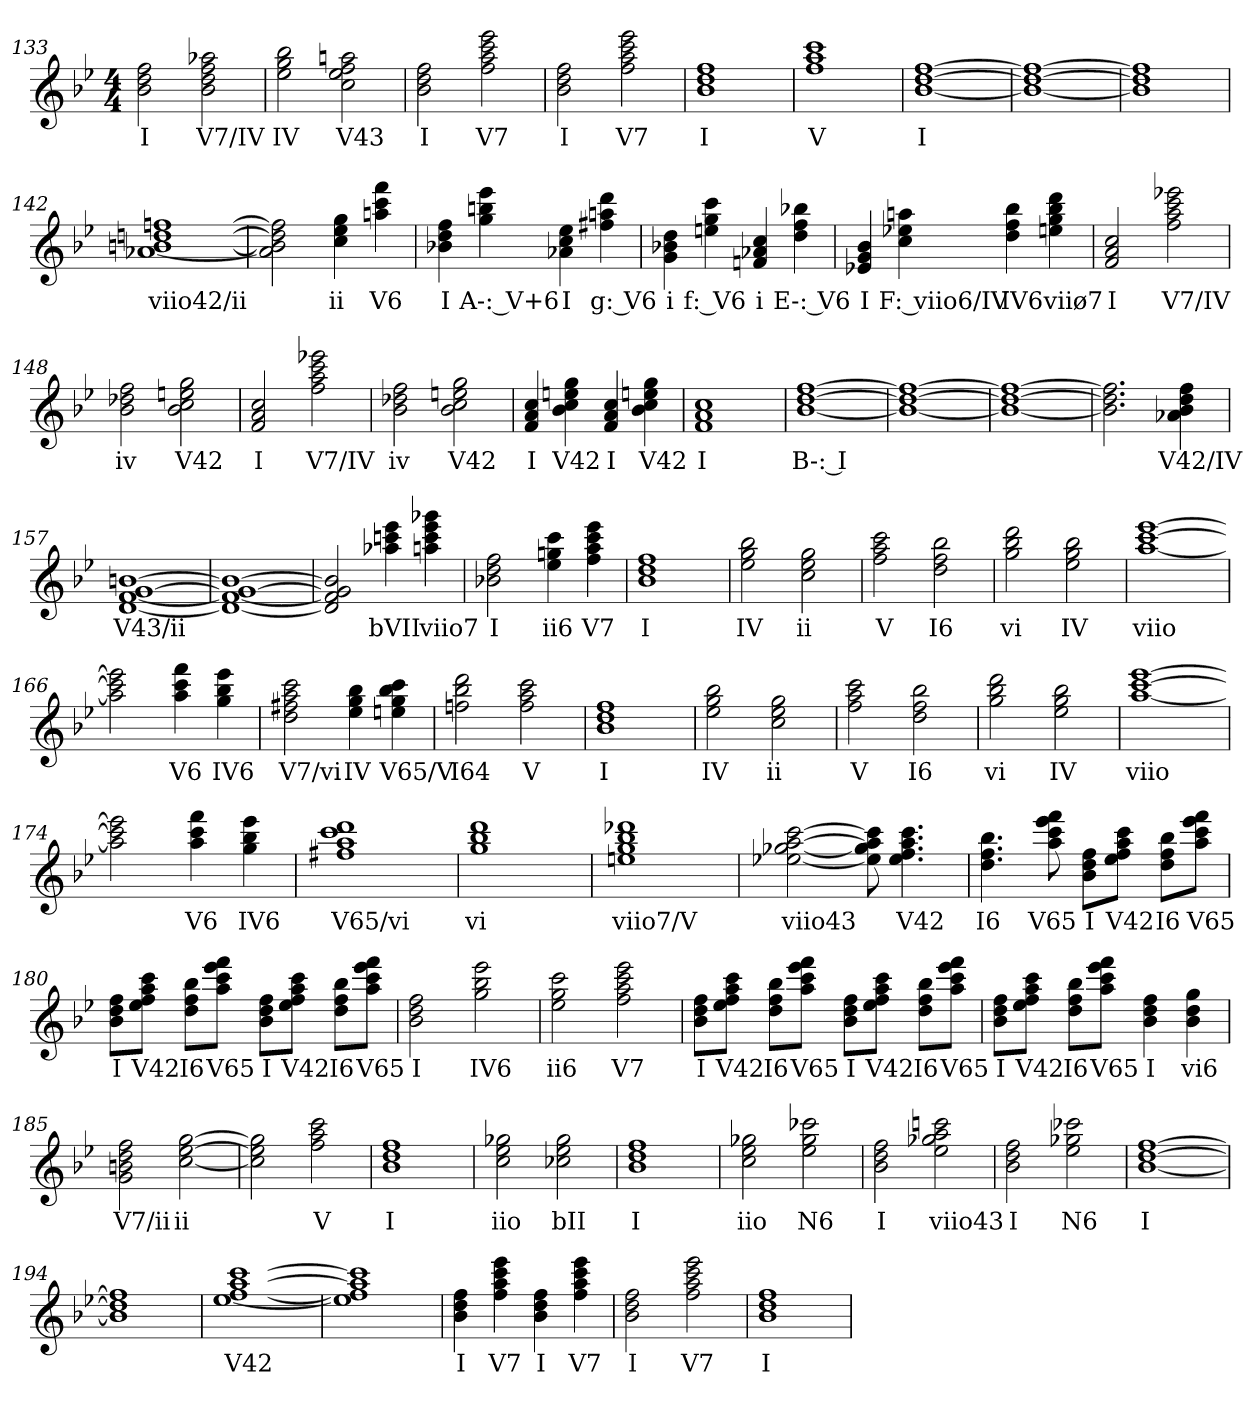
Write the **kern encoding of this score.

**kern	**text
*part1	*part1
*staff1	*staff1
*k[b-e-]	*
*B-:	*
*M4/4	*
=133	=133
2b- 2dd 2ff	I
2b- 2dd 2ff 2aa-X	V7/IV
=134	=134
2ee- 2gg 2bb-	IV
2cc 2ee- 2ff 2aan	V43
=135	=135
2b- 2dd 2ff	I
2ff 2aa 2ccc 2eee-	V7
=136	=136
2b- 2dd 2ff	I
2ff 2aa 2ccc 2eee-	V7
=137	=137
1b- 1dd 1ff	I
=138	=138
1ff 1aa 1ccc	V
=139	=139
[1b- [1dd [1ff	I
=140	=140
1b-_ 1dd_ 1ff_	.
=141	=141
1b-] 1dd] 1ff]	.
=142	=142
[1a-X [1bn [1ddn [1ffn	viio42/ii
=143	=143
2a-] 2b] 2dd] 2ff]	.
4cc 4ee- 4gg	ii
4aan 4ccc 4fff	V6
=144	=144
4b-X 4dd 4ff	I
4gg 4bbn 4eee-	A-: V+6
4a-X 4cc 4ee-	I
4ff#X 4aan 4ddd	g: V6
=145	=145
4g 4b-X 4dd	i
4een 4gg 4ccc	f: V6
4fn 4a-X 4cc	i
4dd 4ff 4bb-X	E-: V6
=146	=146
4e-X 4g 4b-	I
4cc 4ee-X 4aan	F: viio6/IV
4dd 4ff 4bb-	IV6
4een 4gg 4bb- 4ddd	viiø7
=147	=147
2f 2a 2cc	I
2ff 2aa 2ccc 2eee-X	V7/IV
=148	=148
2b- 2dd-X 2ff	iv
2b- 2cc 2een 2gg	V42
=149	=149
2f 2a 2cc	I
2ff 2aa 2ccc 2eee-X	V7/IV
=150	=150
2b- 2dd-X 2ff	iv
2b- 2cc 2een 2gg	V42
=151	=151
4f 4a 4cc	I
4b- 4cc 4een 4gg	V42
4f 4a 4cc	I
4b- 4cc 4een 4gg	V42
=152	=152
1f 1a 1cc	I
=153	=153
[1b- [1dd [1ff	B-: I
=154	=154
1b-_ 1dd_ 1ff_	.
=155	=155
1b-_ 1dd_ 1ff_	.
=156	=156
2.b-] 2.dd] 2.ff]	.
4a-X 4b- 4dd 4ff	V42/IV
=157	=157
[1d [1f [1g [1bn	V43/ii
=158	=158
1d_ 1f_ 1g_ 1b_	.
=159	=159
2d] 2f] 2g] 2b]	.
4aa-X 4cccn 4eee-	bVII
4aan 4ccc 4eee- 4ggg-X	viio7
=160	=160
2b-X 2dd 2ff	I
4ee- 4ggn 4ccc	ii6
4ff 4aa 4ccc 4eee-	V7
=161	=161
1b- 1dd 1ff	I
=162	=162
2ee- 2gg 2bb-	IV
2cc 2ee- 2gg	ii
=163	=163
2ff 2aa 2ccc	V
2dd 2ff 2bb-	I6
=164	=164
2gg 2bb- 2ddd	vi
2ee- 2gg 2bb-	IV
=165	=165
[1aa [1ccc [1eee-	viio
=166	=166
2aa] 2ccc] 2eee-]	.
4aa 4ccc 4fff	V6
4gg 4bb- 4eee-	IV6
=167	=167
2dd 2ff#X 2aa 2ccc	V7/vi
4ee- 4gg 4bb-	IV
4een 4gg 4bb- 4ccc	V65/V
=168	=168
2ffn 2bb- 2ddd	I64
2ff 2aa 2ccc	V
=169	=169
1b- 1dd 1ff	I
=170	=170
2ee- 2gg 2bb-	IV
2cc 2ee- 2gg	ii
=171	=171
2ff 2aa 2ccc	V
2dd 2ff 2bb-	I6
=172	=172
2gg 2bb- 2ddd	vi
2ee- 2gg 2bb-	IV
=173	=173
[1aa [1ccc [1eee-	viio
=174	=174
2aa] 2ccc] 2eee-]	.
4aa 4ccc 4fff	V6
4gg 4bb- 4eee-	IV6
=175	=175
1ff#X 1aa 1ccc 1ddd	V65/vi
=176	=176
1gg 1bb- 1ddd	vi
=177	=177
1een 1gg 1bb- 1ddd-X	viio7/V
=178	=178
[2ee-X [2gg-X [2aa [2ccc	viio43
8ee-] 8gg-] 8aa] 8ccc]	.
4.ee- 4.ff 4.aa 4.ccc	V42
=179	=179
4.dd 4.ff 4.bb-	I6
8aa 8ccc 8eee- 8fff	V65
8b- 8dd 8ffL	I
8ee- 8ff 8aa 8cccJ	V42
8dd 8ff 8bb-L	I6
8aa 8ccc 8eee- 8fffJ	V65
=180	=180
8b- 8dd 8ffL	I
8ee- 8ff 8aa 8cccJ	V42
8dd 8ff 8bb-L	I6
8aa 8ccc 8eee- 8fffJ	V65
8b- 8dd 8ffL	I
8ee- 8ff 8aa 8cccJ	V42
8dd 8ff 8bb-L	I6
8aa 8ccc 8eee- 8fffJ	V65
=181	=181
2b- 2dd 2ff	I
2gg 2bb- 2eee-	IV6
=182	=182
2ee- 2gg 2ccc	ii6
2ff 2aa 2ccc 2eee-	V7
=183	=183
8b- 8dd 8ffL	I
8ee- 8ff 8aa 8cccJ	V42
8dd 8ff 8bb-L	I6
8aa 8ccc 8eee- 8fffJ	V65
8b- 8dd 8ffL	I
8ee- 8ff 8aa 8cccJ	V42
8dd 8ff 8bb-L	I6
8aa 8ccc 8eee- 8fffJ	V65
=184	=184
8b- 8dd 8ffL	I
8ee- 8ff 8aa 8cccJ	V42
8dd 8ff 8bb-L	I6
8aa 8ccc 8eee- 8fffJ	V65
4b- 4dd 4ff	I
4b- 4dd 4gg	vi6
=185	=185
2g 2bn 2dd 2ff	V7/ii
[2cc [2ee- [2gg	ii
=186	=186
2cc] 2ee-] 2gg]	.
2ff 2aa 2ccc	V
=187	=187
1b- 1dd 1ff	I
=188	=188
2cc 2ee- 2gg-X	iio
2cc-X 2ee- 2gg-	bII
=189	=189
1b- 1dd 1ff	I
=190	=190
2cc 2ee- 2gg-X	iio
2ee- 2gg- 2ccc-X	N6
=191	=191
2b- 2dd 2ff	I
2ee- 2gg-X 2aa 2cccn	viio43
=192	=192
2b- 2dd 2ff	I
2ee- 2gg-X 2ccc-X	N6
=193	=193
[1b- [1dd [1ff	I
=194	=194
1b-] 1dd] 1ff]	.
=195	=195
[1ee- [1ff [1aa [1ccc	V42
=196	=196
1ee-] 1ff] 1aa] 1ccc]	.
=197	=197
4b- 4dd 4ff	I
4ff 4aa 4ccc 4eee-	V7
4b- 4dd 4ff	I
4ff 4aa 4ccc 4eee-	V7
=198	=198
2b- 2dd 2ff	I
2ff 2aa 2ccc 2eee-	V7
=199	=199
1b- 1dd 1ff	I
=	=
*-	*-
